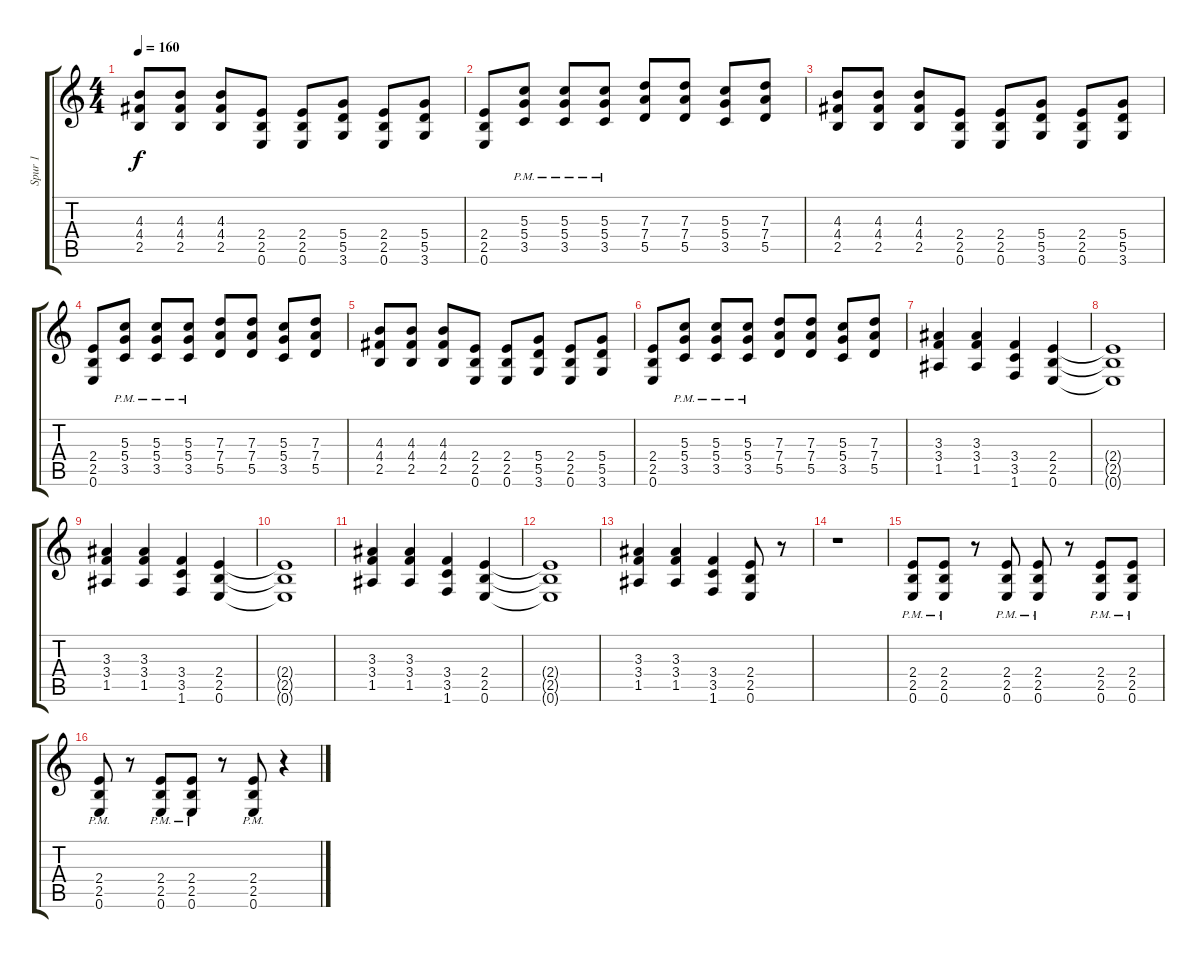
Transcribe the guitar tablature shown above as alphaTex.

\track ("Spur 1" "Spur 1") {instrument overdrivenguitar}
\staff {score tabs}
\tuning (E4 B3 G3 D3 A2 E2) {hide}
\ts (4 4)
\tempo 160
\clef g2
\ks c
(4.3 4.4 2.5).8{dy f} (4.3 4.4 2.5).8 (4.3 4.4 2.5).8 (2.4 2.5 0.6).8 (2.4 2.5 0.6).8 (5.4 5.5 3.6).8 (2.4 2.5 0.6).8 (5.4 5.5 3.6).8 |
(2.4 2.5 0.6).8 (5.3{pm} 5.4{pm} 3.5{pm}).8 (5.3{pm} 5.4{pm} 3.5{pm}).8 (5.3{pm} 5.4{pm} 3.5{pm}).8 (7.3 7.4 5.5).8 (7.3 7.4 5.5).8 (5.3 5.4 3.5).8 (7.3 7.4 5.5).8 |
(4.3 4.4 2.5).8 (4.3 4.4 2.5).8 (4.3 4.4 2.5).8 (2.4 2.5 0.6).8 (2.4 2.5 0.6).8 (5.4 5.5 3.6).8 (2.4 2.5 0.6).8 (5.4 5.5 3.6).8 |
(2.4 2.5 0.6).8 (5.3{pm} 5.4{pm} 3.5{pm}).8 (5.3{pm} 5.4{pm} 3.5{pm}).8 (5.3{pm} 5.4{pm} 3.5{pm}).8 (7.3 7.4 5.5).8 (7.3 7.4 5.5).8 (5.3 5.4 3.5).8 (7.3 7.4 5.5).8 |
(4.3 4.4 2.5).8 (4.3 4.4 2.5).8 (4.3 4.4 2.5).8 (2.4 2.5 0.6).8 (2.4 2.5 0.6).8 (5.4 5.5 3.6).8 (2.4 2.5 0.6).8 (5.4 5.5 3.6).8 |
(2.4 2.5 0.6).8 (5.3{pm} 5.4{pm} 3.5{pm}).8 (5.3{pm} 5.4{pm} 3.5{pm}).8 (5.3{pm} 5.4{pm} 3.5{pm}).8 (7.3 7.4 5.5).8 (7.3 7.4 5.5).8 (5.3 5.4 3.5).8 (7.3 7.4 5.5).8 |
(3.3 3.4 1.5).4 (3.3 3.4 1.5).4 (3.4 3.5 1.6).4 (2.4 2.5 0.6).4 |
(2.4{t} 2.5{t} 0.6{t}).1 |
(3.3 3.4 1.5).4 (3.3 3.4 1.5).4 (3.4 3.5 1.6).4 (2.4 2.5 0.6).4 |
(2.4{t} 2.5{t} 0.6{t}).1 |
(3.3 3.4 1.5).4 (3.3 3.4 1.5).4 (3.4 3.5 1.6).4 (2.4 2.5 0.6).4 |
(2.4{t} 2.5{t} 0.6{t}).1 |
(3.3 3.4 1.5).4 (3.3 3.4 1.5).4 (3.4 3.5 1.6).4 (2.4 2.5 0.6).8 r.8 |
r.1 |
(2.4{pm} 2.5{pm} 0.6{pm}).8 (2.4{pm} 2.5{pm} 0.6{pm}).8 r.8 (2.4{pm} 2.5{pm} 0.6{pm}).8 (2.4{pm} 2.5{pm} 0.6{pm}).8 r.8 (2.4{pm} 2.5{pm} 0.6{pm}).8 (2.4{pm} 2.5{pm} 0.6{pm}).8 |
(2.4{pm} 2.5{pm} 0.6{pm}).8 r.8 (2.4{pm} 2.5{pm} 0.6{pm}).8 (2.4{pm} 2.5{pm} 0.6{pm}).8 r.8 (2.4{pm} 2.5{pm} 0.6{pm}).8 r.4
